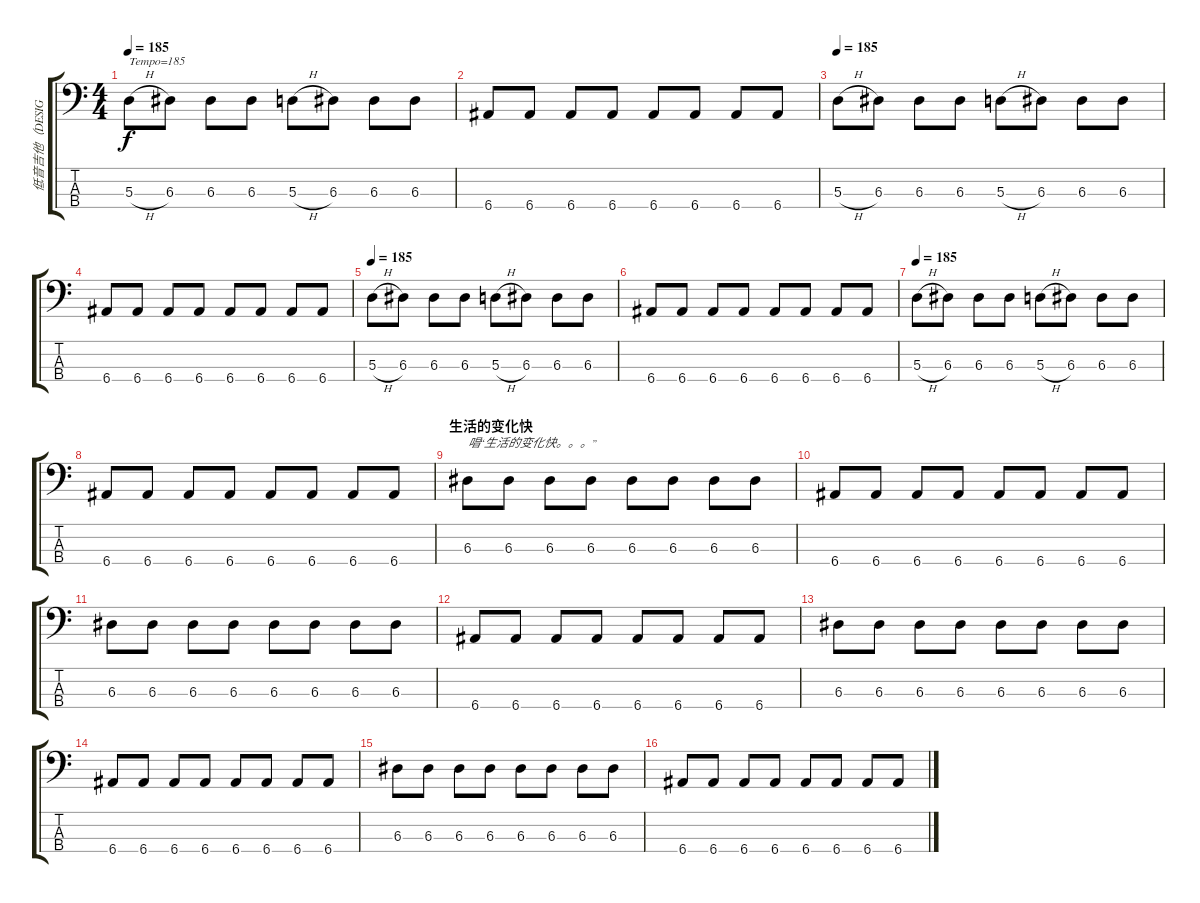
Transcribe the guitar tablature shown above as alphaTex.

\track ("低音吉他（DESIGN CEO）" "低音吉他（DESIG") {instrument electricbassfinger}
\staff {score tabs}
\tuning (G2 D2 A1 E1) {hide}
\ts (4 4)
\tempo 185
\clef f4
\ks c
5.3{h}.8{txt "Tempo=185" dy f instrument electricbassfinger} 6.3.8 6.3.8 6.3.8 5.3{h}.8 6.3.8 6.3.8 6.3.8 |
6.4.8 6.4.8 6.4.8 6.4.8 6.4.8 6.4.8 6.4.8 6.4.8 |
\tempo 185
5.3{h}.8 6.3.8 6.3.8 6.3.8 5.3{h}.8 6.3.8 6.3.8 6.3.8 |
6.4.8 6.4.8 6.4.8 6.4.8 6.4.8 6.4.8 6.4.8 6.4.8 |
\tempo 185
5.3{h}.8 6.3.8 6.3.8 6.3.8 5.3{h}.8 6.3.8 6.3.8 6.3.8 |
6.4.8 6.4.8 6.4.8 6.4.8 6.4.8 6.4.8 6.4.8 6.4.8 |
\tempo 185
5.3{h}.8 6.3.8 6.3.8 6.3.8 5.3{h}.8 6.3.8 6.3.8 6.3.8 |
6.4.8 6.4.8 6.4.8 6.4.8 6.4.8 6.4.8 6.4.8 6.4.8 |
\section ("" "生活的变化快")
6.3.8{txt "唱“生活的变化快。。。”"} 6.3.8 6.3.8 6.3.8 6.3.8 6.3.8 6.3.8 6.3.8 |
6.4.8 6.4.8 6.4.8 6.4.8 6.4.8 6.4.8 6.4.8 6.4.8 |
6.3.8 6.3.8 6.3.8 6.3.8 6.3.8 6.3.8 6.3.8 6.3.8 |
6.4.8 6.4.8 6.4.8 6.4.8 6.4.8 6.4.8 6.4.8 6.4.8 |
6.3.8 6.3.8 6.3.8 6.3.8 6.3.8 6.3.8 6.3.8 6.3.8 |
6.4.8 6.4.8 6.4.8 6.4.8 6.4.8 6.4.8 6.4.8 6.4.8 |
6.3.8 6.3.8 6.3.8 6.3.8 6.3.8 6.3.8 6.3.8 6.3.8 |
6.4.8 6.4.8 6.4.8 6.4.8 6.4.8 6.4.8 6.4.8 6.4.8
